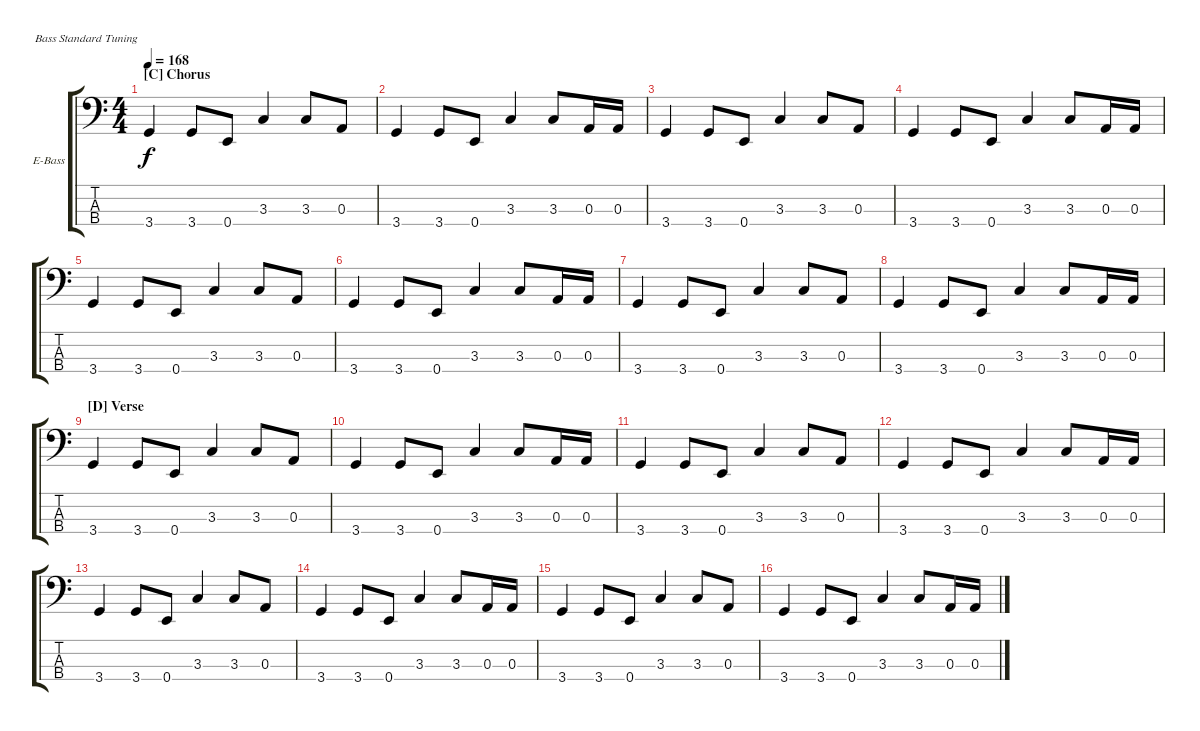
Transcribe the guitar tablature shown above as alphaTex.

\bracketExtendMode groupsimilarinstruments
\firstSystemTrackNameOrientation horizontal
\otherSystemsTrackNameOrientation horizontal
\track ("Bass" "E-Bass") {instrument electricbasspick}
\staff {score tabs}
\tuning (G2 D2 A1 E1)
\ts (4 4)
\section ("C" "Chorus")
\tempo 168
\clef f4
\scale
0.960908
\ks c
3.4.4{dy f} 3.4.8 0.4.8 3.3.4 3.3.8 0.3.8 |
\scale
1.07818 3.4.4 3.4.8 0.4.8 3.3.4 3.3.8 0.3.16 0.3.16 |
\scale
0.960908 3.4.4 3.4.8 0.4.8 3.3.4 3.3.8 0.3.8 |
\scale
0.960908 3.4.4 3.4.8 0.4.8 3.3.4 3.3.8 0.3.16 0.3.16 |
\scale
1.07818 3.4.4 3.4.8 0.4.8 3.3.4 3.3.8 0.3.8 |
\scale
0.960908 3.4.4 3.4.8 0.4.8 3.3.4 3.3.8 0.3.16 0.3.16 |
\scale
0.960908 3.4.4 3.4.8 0.4.8 3.3.4 3.3.8 0.3.8 |
\scale
1.07818 3.4.4 3.4.8 0.4.8 3.3.4 3.3.8 0.3.16 0.3.16 |
\section ("D" "Verse")
\scale
0.960908 3.4.4 3.4.8 0.4.8 3.3.4 3.3.8 0.3.8 |
\scale
0.960908 3.4.4 3.4.8 0.4.8 3.3.4 3.3.8 0.3.16 0.3.16 |
\scale
1.07818 3.4.4 3.4.8 0.4.8 3.3.4 3.3.8 0.3.8 |
\scale
0.960908 3.4.4 3.4.8 0.4.8 3.3.4 3.3.8 0.3.16 0.3.16 |
\scale
0.960908 3.4.4 3.4.8 0.4.8 3.3.4 3.3.8 0.3.8 |
\scale
1.07818 3.4.4 3.4.8 0.4.8 3.3.4 3.3.8 0.3.16 0.3.16 |
\scale
0.960908 3.4.4 3.4.8 0.4.8 3.3.4 3.3.8 0.3.8 |
\scale
0.960908 3.4.4 3.4.8 0.4.8 3.3.4 3.3.8 0.3.16 0.3.16
